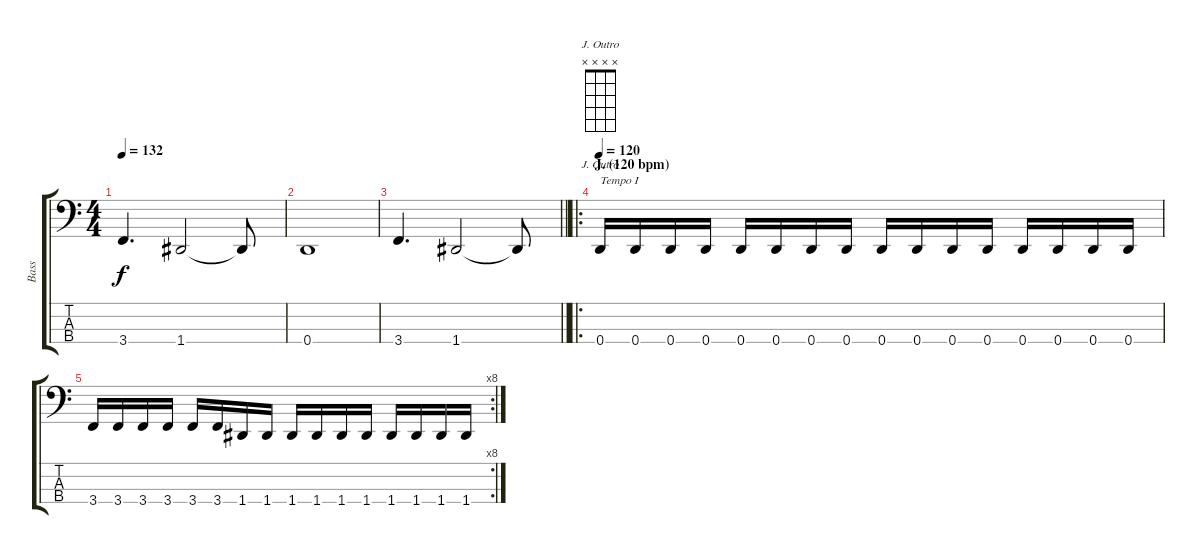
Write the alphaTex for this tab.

\track ("Bass " "Bass ") {instrument electricbassfinger}
\staff {score tabs}
\tuning (F2 C2 G1 D1) {hide}
\chord ("J. Outro" x x x x)
\ts (4 4)
\tempo 132
\clef f4
\ks c
3.4.4{d dy f} 1.4.2 1.4{t}.8 |
0.4.1 |
\barLineRight lightlight
3.4.4{d} 1.4.2 1.4{t}.8 |
\ro
\section ("" "J. (120 bpm)")
\tempo 120
0.4.16{ch "J. Outro" txt "Tempo I"} 0.4.16 0.4.16 0.4.16 0.4.16 0.4.16 0.4.16 0.4.16 0.4.16 0.4.16 0.4.16 0.4.16 0.4.16 0.4.16 0.4.16 0.4.16 |
\rc 8
3.4.16 3.4.16 3.4.16 3.4.16 3.4.16 3.4.16 1.4.16 1.4.16 1.4.16 1.4.16 1.4.16 1.4.16 1.4.16 1.4.16 1.4.16 1.4.16
